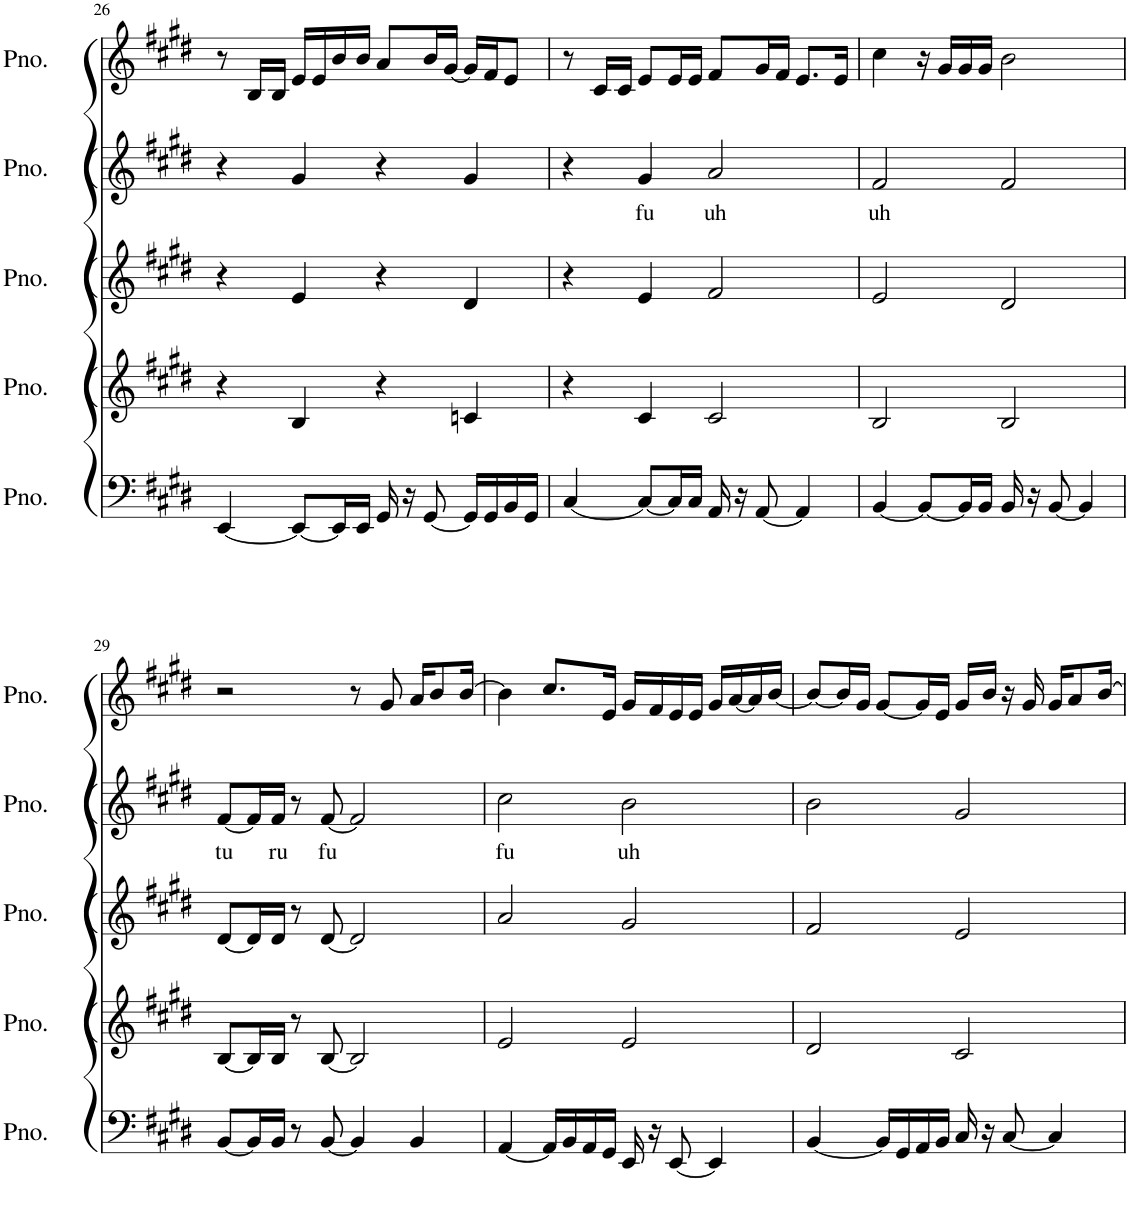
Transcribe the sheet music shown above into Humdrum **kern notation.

**kern	**kern	**kern	**kern	**text	**kern
*part5	*part4	*part3	*part2	*part2	*part1
*staff5	*staff4	*staff3	*staff2	*staff2	*staff1
*I"Piano	*I"Piano	*I"Piano	*I"Piano	*	*I"Piano
*I'Pno.	*I'Pno.	*I'Pno.	*I'Pno.	*	*I'Pno.
!!LO:PB:g=z
*clefF4	*clefG2	*clefG2	*clefG2	*	*clefG2
*k[f#c#g#d#]	*k[f#c#g#d#]	*k[f#c#g#d#]	*k[f#c#g#d#]	*	*k[f#c#g#d#]
*M4/4	*M4/4	*M4/4	*M4/4	*	*M4/4
=26	=26	=26	=26	=26	=26
[4EE/	4r	4r	4r	.	8r
.	.	.	.	.	16B/LL
.	.	.	.	.	16B/JJ
8EE/L_	4B/	4e/	4g#/	.	16e/LL
.	.	.	.	.	16e/
16EE/L]	.	.	.	.	16b/
16EE/JJ	.	.	.	.	16b/JJ
16GG#/	4r	4r	4r	.	8a/L
16r	.	.	.	.	.
[8GG#/	.	.	.	.	16b/L
.	.	.	.	.	[16g#/JJ
16GG#/LL]	4cn/	4d#/	4g#/	.	16g#/LL]
16GG#/	.	.	.	.	16f#/J
16BB/	.	.	.	.	8e/J
16GG#/JJ	.	.	.	.	.
=27	=27	=27	=27	=27	=27
[4C#/	4r	4r	4r	.	8r
.	.	.	.	.	16c#/LL
.	.	.	.	.	16c#/JJ
!	!	!	!	!LO:LY:b	!
8C#/L_	4c#/	4e/	4g#/	fu	8e/L
16C#/L]	.	.	.	.	16e/L
16C#/JJ	.	.	.	.	16e/JJ
!	!	!	!	!LO:LY:b	!
16AA/	2c#/	2f#/	2a/	uh	8f#/L
16r	.	.	.	.	.
[8AA/	.	.	.	.	16g#/L
.	.	.	.	.	16f#/JJ
4AA/]	.	.	.	.	8.e/L
.	.	.	.	.	16e/Jk
=28	=28	=28	=28	=28	=28
!	!	!	!	!LO:LY:b	!
[4BB/	2B/	2e/	2f#/	uh	4cc#\
8BB/L_	.	.	.	.	16r
.	.	.	.	.	16g#/LL
16BB/L]	.	.	.	.	16g#/
16BB/JJ	.	.	.	.	16g#/JJ
16BB/	2B/	2d#/	2f#/	.	2b\
16r	.	.	.	.	.
[8BB/	.	.	.	.	.
4BB/]	.	.	.	.	.
!!LO:LB:g=z
=29	=29	=29	=29	=29	=29
!	!	!	!	!LO:LY:b	!
[8BB/L	[8B/L	[8d#/L	[8f#/L	tu	2r
16BB/L]	16B/L]	16d#/L]	16f#/L]	.	.
!	!	!	!	!LO:LY:b	!
16BB/JJ	16B/JJ	16d#/JJ	16f#/JJ	ru	.
8r	8r	8r	8r	.	.
!	!	!	!	!LO:LY:b	!
[8BB/	[8B/	[8d#/	[8f#/	fu	.
4BB/]	2B/]	2d#/]	2f#/]	.	8r
.	.	.	.	.	8g#/
4BB/	.	.	.	.	16a/KL
.	.	.	.	.	8b/
.	.	.	.	.	[16b/Jk
=30	=30	=30	=30	=30	=30
!	!	!	!	!LO:LY:b	!
[4AA/	2e/	2a/	2cc#\	fu	4b\]
16AA/LL]	.	.	.	.	8.cc#/L
16BB/	.	.	.	.	.
16AA/	.	.	.	.	.
16GG#/JJ	.	.	.	.	16e/Jk
!	!	!	!	!LO:LY:b	!
16EE/	2e/	2g#/	2b\	uh	16g#/LL
16r	.	.	.	.	16f#/
[8EE/	.	.	.	.	16e/
.	.	.	.	.	16e/JJ
4EE/]	.	.	.	.	16g#/LL
.	.	.	.	.	[16a/
.	.	.	.	.	16a/]
.	.	.	.	.	[16b/JJ
=31	=31	=31	=31	=31	=31
[4BB/	2d#/	2f#/	2b\	.	8b/L_
.	.	.	.	.	16b/L]
.	.	.	.	.	16g#/JJ
16BB/LL]	.	.	.	.	[8g#/L
16GG#/	.	.	.	.	.
16AA/	.	.	.	.	16g#/L]
16BB/JJ	.	.	.	.	16e/JJ
16C#/	2c#/	2e/	2g#/	.	16g#/LL
16r	.	.	.	.	16b/JJ
[8C#/	.	.	.	.	16r
.	.	.	.	.	16g#/
4C#/]	.	.	.	.	16g#/KL
.	.	.	.	.	8a/
.	.	.	.	.	[16b/Jk
=	=	=	=	=	=
*-	*-	*-	*-	*-	*-
